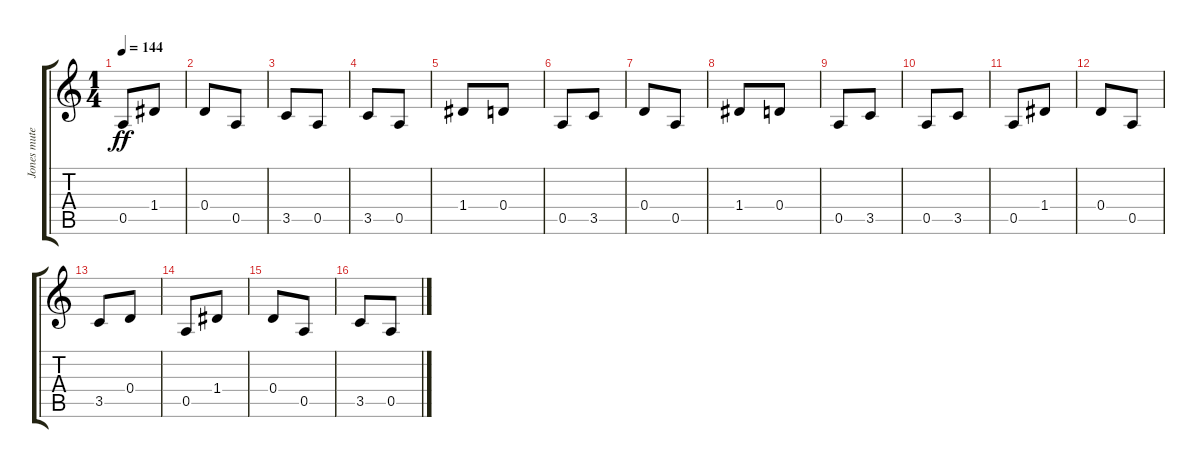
\track ("Jones muted" "Jones mute") {instrument electricguitarmuted}
\staff {score tabs}
\tuning (E4 B3 G3 D3 A2 D2) {hide}
\ts (1 4)
\tempo 144
\clef g2
\ks c
0.5.8{dy ff} 1.4.8 |
0.4.8 0.5.8 |
3.5.8 0.5.8 |
3.5.8 0.5.8 |
1.4.8 0.4.8 |
0.5.8 3.5.8 |
0.4.8 0.5.8 |
1.4.8 0.4.8 |
0.5.8 3.5.8 |
0.5.8 3.5.8 |
0.5.8 1.4.8 |
0.4.8 0.5.8 |
3.5.8 0.4.8 |
0.5.8 1.4.8 |
0.4.8 0.5.8 |
3.5.8 0.5.8
